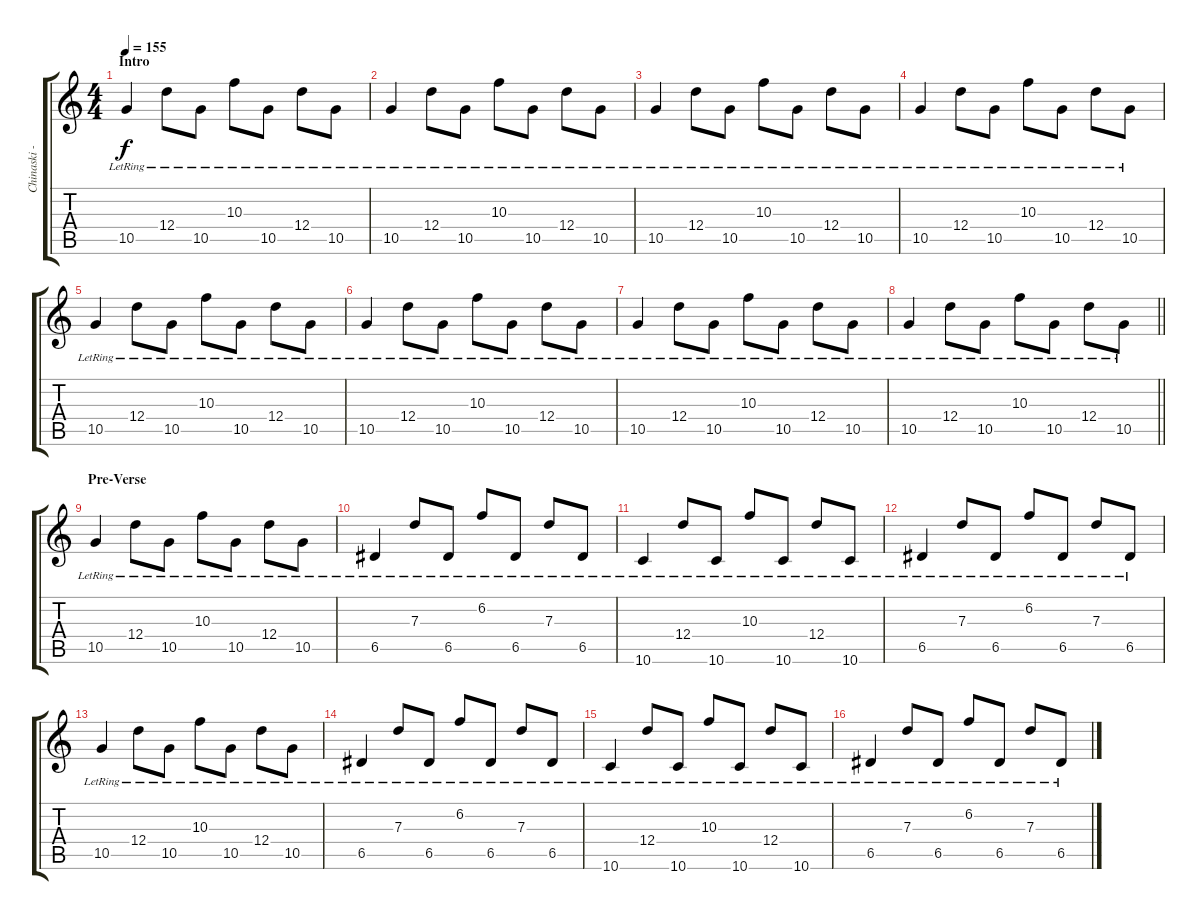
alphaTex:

\track ("Chinaski - Guitar 1" "Chinaski -") {instrument electricguitarjazz}
\staff {score tabs}
\tuning (E4 B3 G3 D3 A2 D2) {hide}
\ts (4 4)
\section ("" "Intro")
\tempo 155
\clef g2
\ks c
10.5{lr}.4{dy f instrument electricguitarjazz} 12.4{lr}.8 10.5{lr}.8 10.3{lr}.8 10.5{lr}.8 12.4{lr}.8 10.5{lr}.8 |
10.5{lr}.4 12.4{lr}.8 10.5{lr}.8 10.3{lr}.8 10.5{lr}.8 12.4{lr}.8 10.5{lr}.8 |
10.5{lr}.4 12.4{lr}.8 10.5{lr}.8 10.3{lr}.8 10.5{lr}.8 12.4{lr}.8 10.5{lr}.8 |
10.5{lr}.4 12.4{lr}.8 10.5{lr}.8 10.3{lr}.8 10.5{lr}.8 12.4{lr}.8 10.5{lr}.8 |
10.5{lr}.4 12.4{lr}.8 10.5{lr}.8 10.3{lr}.8 10.5{lr}.8 12.4{lr}.8 10.5{lr}.8 |
10.5{lr}.4 12.4{lr}.8 10.5{lr}.8 10.3{lr}.8 10.5{lr}.8 12.4{lr}.8 10.5{lr}.8 |
10.5{lr}.4 12.4{lr}.8 10.5{lr}.8 10.3{lr}.8 10.5{lr}.8 12.4{lr}.8 10.5{lr}.8 |
\barLineRight lightlight
10.5{lr}.4 12.4{lr}.8 10.5{lr}.8 10.3{lr}.8 10.5{lr}.8 12.4{lr}.8 10.5{lr}.8 |
\section ("" "Pre-Verse")
10.5{lr}.4 12.4{lr}.8 10.5{lr}.8 10.3{lr}.8 10.5{lr}.8 12.4{lr}.8 10.5{lr}.8 |
6.5{lr}.4 7.3{lr}.8 6.5{lr}.8 6.2{lr}.8 6.5{lr}.8 7.3{lr}.8 6.5{lr}.8 |
10.6{lr}.4 12.4{lr}.8 10.6{lr}.8 10.3{lr}.8 10.6{lr}.8 12.4{lr}.8 10.6{lr}.8 |
6.5{lr}.4 7.3{lr}.8 6.5{lr}.8 6.2{lr}.8 6.5{lr}.8 7.3{lr}.8 6.5{lr}.8 |
10.5{lr}.4 12.4{lr}.8 10.5{lr}.8 10.3{lr}.8 10.5{lr}.8 12.4{lr}.8 10.5{lr}.8 |
6.5{lr}.4 7.3{lr}.8 6.5{lr}.8 6.2{lr}.8 6.5{lr}.8 7.3{lr}.8 6.5{lr}.8 |
10.6{lr}.4 12.4{lr}.8 10.6{lr}.8 10.3{lr}.8 10.6{lr}.8 12.4{lr}.8 10.6{lr}.8 |
6.5{lr}.4 7.3{lr}.8 6.5{lr}.8 6.2{lr}.8 6.5{lr}.8 7.3{lr}.8 6.5{lr}.8
